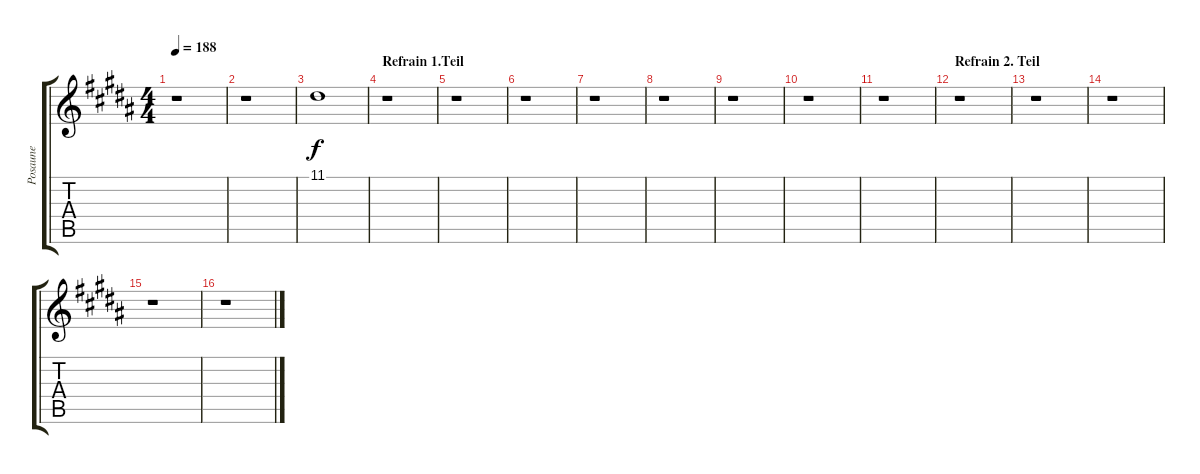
\track ("Posaune" "Posaune") {instrument trombone}
\staff {score tabs}
\tuning (E4 B3 G3 D3 A2 E2) {hide}
\ts (4 4)
\tempo 188
\clef g2
\ks b
r.1{dy f} |
r.1 |
11.1.1 |
\section ("" "Refrain 1.Teil")
r.1 |
r.1 |
r.1 |
r.1 |
r.1 |
r.1 |
r.1 |
r.1 |
\section ("" "Refrain 2. Teil")
r.1 |
r.1 |
r.1 |
r.1 |
r.1
